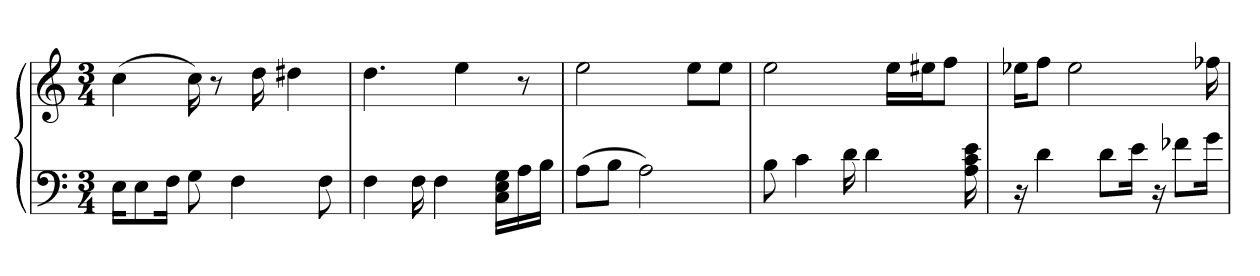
**kern	**kern
*part1	*part1
*staff2	*staff1
*clefF4	*clefG2
*k[]	*k[]
*M3/4	*M3/4
=1	=1
16E\KL	(4cc
8E\	.
16F\Jk	.
8G	16cc)
.	8r
4F	.
.	16dd
.	4dd#X
8F	.
=2	=2
4F	4.dd
16F	.
4F	.
.	4ee
16C\ 16E\ 16G\LL	.
16A\	8r
16B\JJ	.
=3	=3
(8A\L	2ee
8B\J	.
2A)	.
.	8ee\L
.	8ee\J
=4	=4
8B	2ee
4c	.
16d	.
4d	.
.	16ee\LL
.	16ee#X\J
.	8ff\J
16A 16c 16e	.
=5	=5
16r	16ee-X\KL
4d	8ff\J
.	2ee-
8d\L	.
16e\Jk	.
16r	.
8f-X\L	.
16g\Jk	16ff-X
=	=
*-	*-
